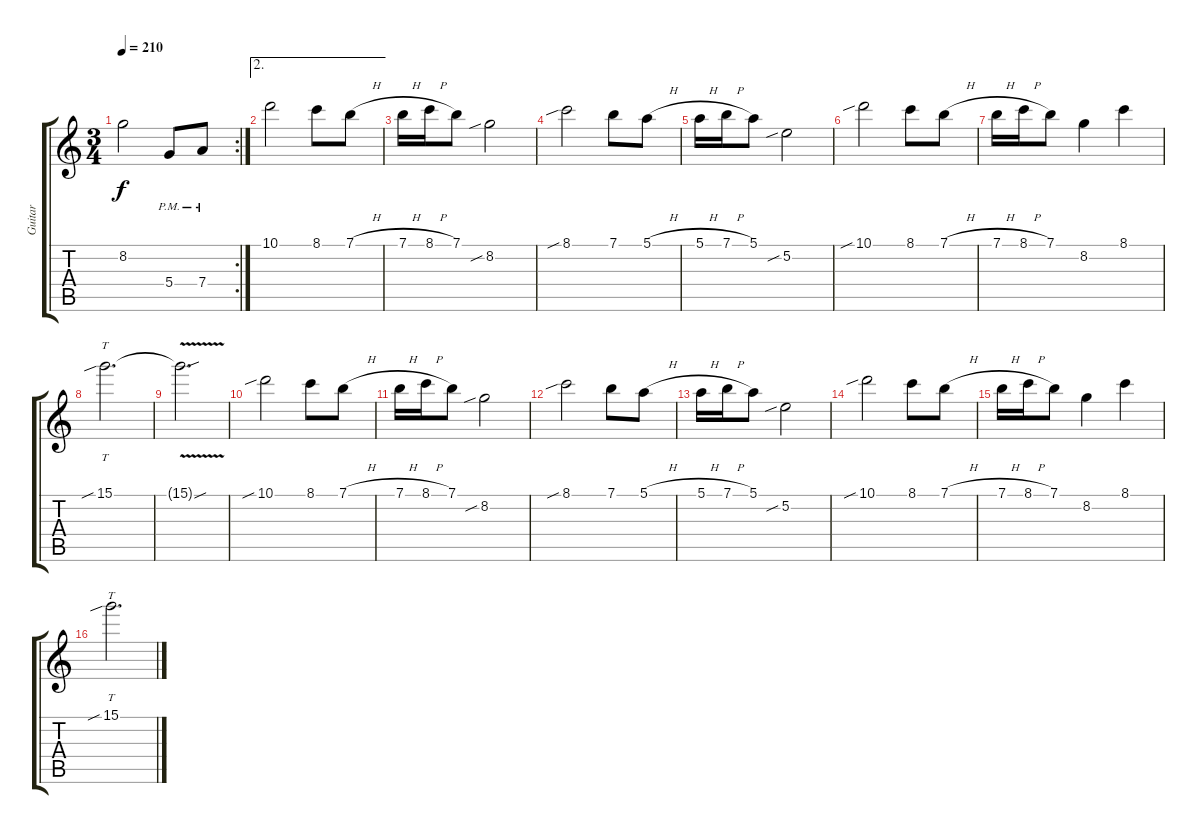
\track ("Guitar" "Guitar") {instrument distortionguitar}
\staff {score tabs}
\tuning (E4 B3 G3 D3 A2 E2) {hide}
\rc 2
\ts (3 4)
\tempo 210
\clef g2
\ks c
8.2{t}.2{dy f} 5.4{pm}.8 7.4{pm}.8 |
\ae 2
10.1.2 8.1.8 7.1{h}.8 |
7.1{h}.16 8.1{h}.16 7.1.8 8.2{sib}.2 |
8.1{sib}.2 7.1.8 5.1{h}.8 |
5.1{h}.16 7.1{h}.16 5.1.8 5.2{sib}.2 |
10.1{sib}.2 8.1.8 7.1{h}.8 |
7.1{h}.16 8.1{h}.16 7.1.8 8.2.4 8.1.4 |
15.1{sib}.2{tt d} |
15.1{v sou t}.2{d} |
10.1{sib}.2 8.1.8 7.1{h}.8 |
7.1{h}.16 8.1{h}.16 7.1.8 8.2{sib}.2 |
8.1{sib}.2 7.1.8 5.1{h}.8 |
5.1{h}.16 7.1{h}.16 5.1.8 5.2{sib}.2 |
10.1{sib}.2 8.1.8 7.1{h}.8 |
7.1{h}.16 8.1{h}.16 7.1.8 8.2.4 8.1.4 |
15.1{sib}.2{tt d}
